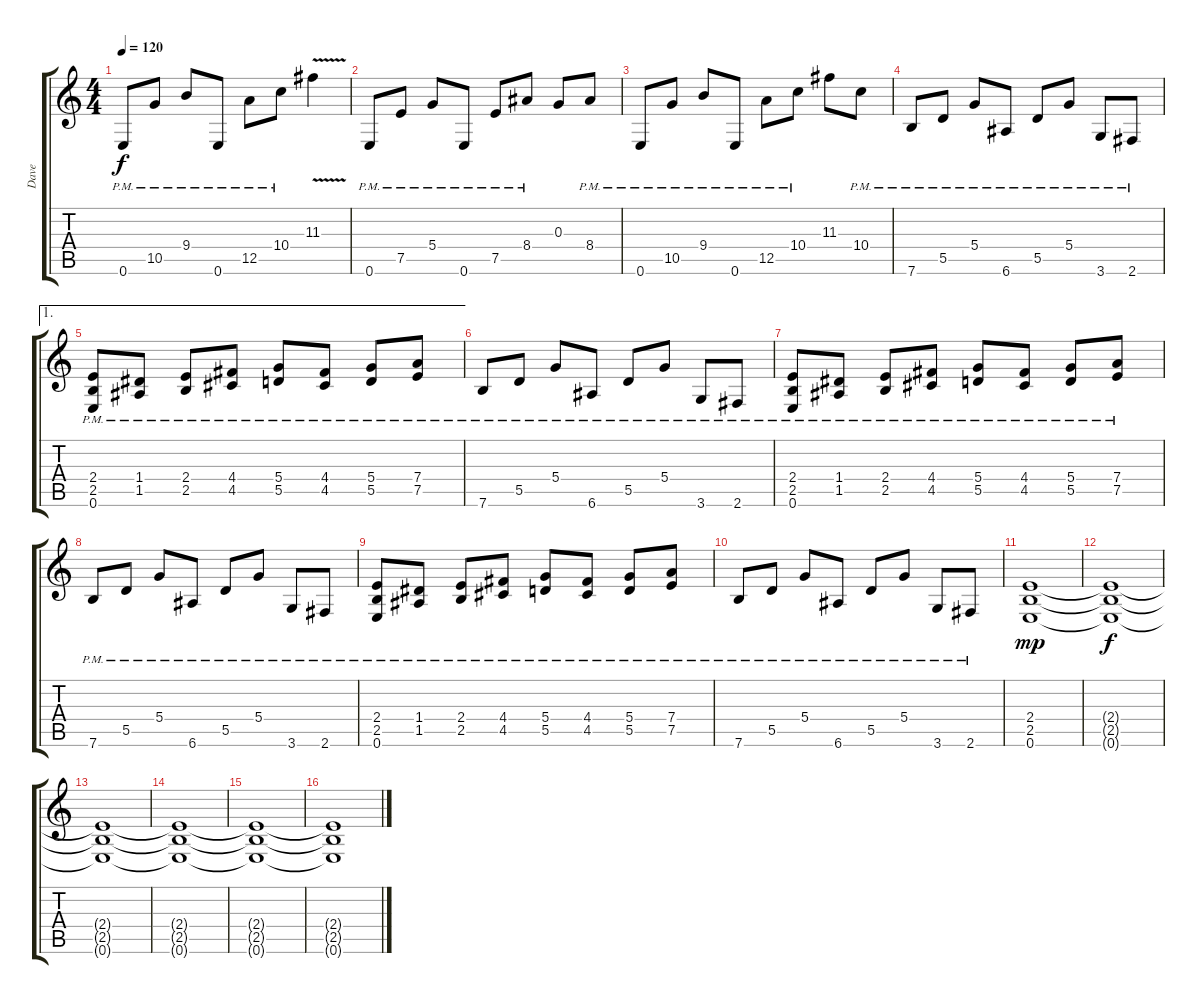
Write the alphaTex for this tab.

\track ("Dave" "Dave") {instrument distortionguitar}
\staff {score tabs}
\tuning (E4 B3 G3 D3 A2 E2) {hide}
\ts (4 4)
\tempo 120
\clef g2
\ks c
0.6{pm}.8{dy f} 10.5{pm}.8 9.4{pm}.8 0.6{pm}.8 12.5{pm}.8 10.4{pm}.8 11.3{v}.4 |
0.6{pm}.8 7.5{pm}.8 5.4{pm}.8 0.6{pm}.8 7.5{pm}.8 8.4{pm}.8 0.3.8 8.4{pm}.8 |
0.6{pm}.8 10.5{pm}.8 9.4{pm}.8 0.6{pm}.8 12.5{pm}.8 10.4{pm}.8 11.3.8 10.4{pm}.8 |
7.6{pm}.8 5.5{pm}.8 5.4{pm}.8 6.6{pm}.8 5.5{pm}.8 5.4{pm}.8 3.6{pm}.8 2.6{pm}.8 |
\ae 1
(2.4{pm} 2.5{pm} 0.6{pm}).8 (1.4{pm} 1.5{pm}).8 (2.4{pm} 2.5{pm}).8 (4.4{pm} 4.5{pm}).8 (5.4{pm} 5.5{pm}).8 (4.4{pm} 4.5{pm}).8 (5.4{pm} 5.5{pm}).8 (7.4{pm} 7.5{pm}).8 |
7.6{pm}.8 5.5{pm}.8 5.4{pm}.8 6.6{pm}.8 5.5{pm}.8 5.4{pm}.8 3.6{pm}.8 2.6{pm}.8 |
(2.4{pm} 2.5{pm} 0.6{pm}).8 (1.4{pm} 1.5{pm}).8 (2.4{pm} 2.5{pm}).8 (4.4{pm} 4.5{pm}).8 (5.4{pm} 5.5{pm}).8 (4.4{pm} 4.5{pm}).8 (5.4{pm} 5.5{pm}).8 (7.4{pm} 7.5{pm}).8 |
7.6{pm}.8 5.5{pm}.8 5.4{pm}.8 6.6{pm}.8 5.5{pm}.8 5.4{pm}.8 3.6{pm}.8 2.6{pm}.8 |
(2.4{pm} 2.5{pm} 0.6{pm}).8 (1.4{pm} 1.5{pm}).8 (2.4{pm} 2.5{pm}).8 (4.4{pm} 4.5{pm}).8 (5.4{pm} 5.5{pm}).8 (4.4{pm} 4.5{pm}).8 (5.4{pm} 5.5{pm}).8 (7.4{pm} 7.5{pm}).8 |
7.6{pm}.8 5.5{pm}.8 5.4{pm}.8 6.6{pm}.8 5.5{pm}.8 5.4{pm}.8 3.6{pm}.8 2.6{pm}.8 |
(2.4 2.5 0.6).1{dy mp} |
(2.4{t} 2.5{t} 0.6{t}).1{dy f} |
(2.4{t} 2.5{t} 0.6{t}).1 |
(2.4{t} 2.5{t} 0.6{t}).1 |
(2.4{t} 2.5{t} 0.6{t}).1 |
(2.4{t} 2.5{t} 0.6{t}).1
